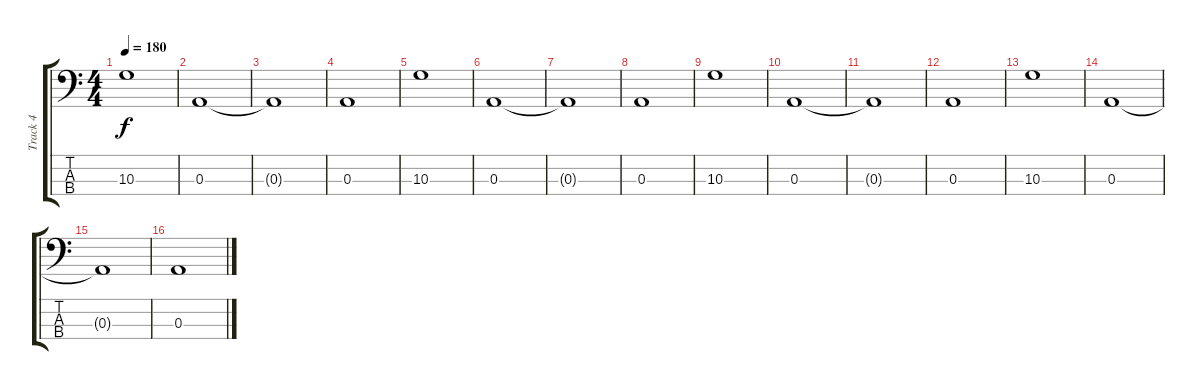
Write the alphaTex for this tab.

\track ("Track 4" "Track 4") {instrument electricbassfinger}
\staff {score tabs}
\tuning (G2 D2 A1 E1) {hide}
\ts (4 4)
\tempo 180
\clef f4
\ks c
10.3.1{dy f} |
0.3.1 |
0.3{t}.1 |
0.3.1 |
10.3.1 |
0.3.1 |
0.3{t}.1 |
0.3.1 |
10.3.1 |
0.3.1 |
0.3{t}.1 |
0.3.1 |
10.3.1 |
0.3.1 |
0.3{t}.1 |
0.3.1
